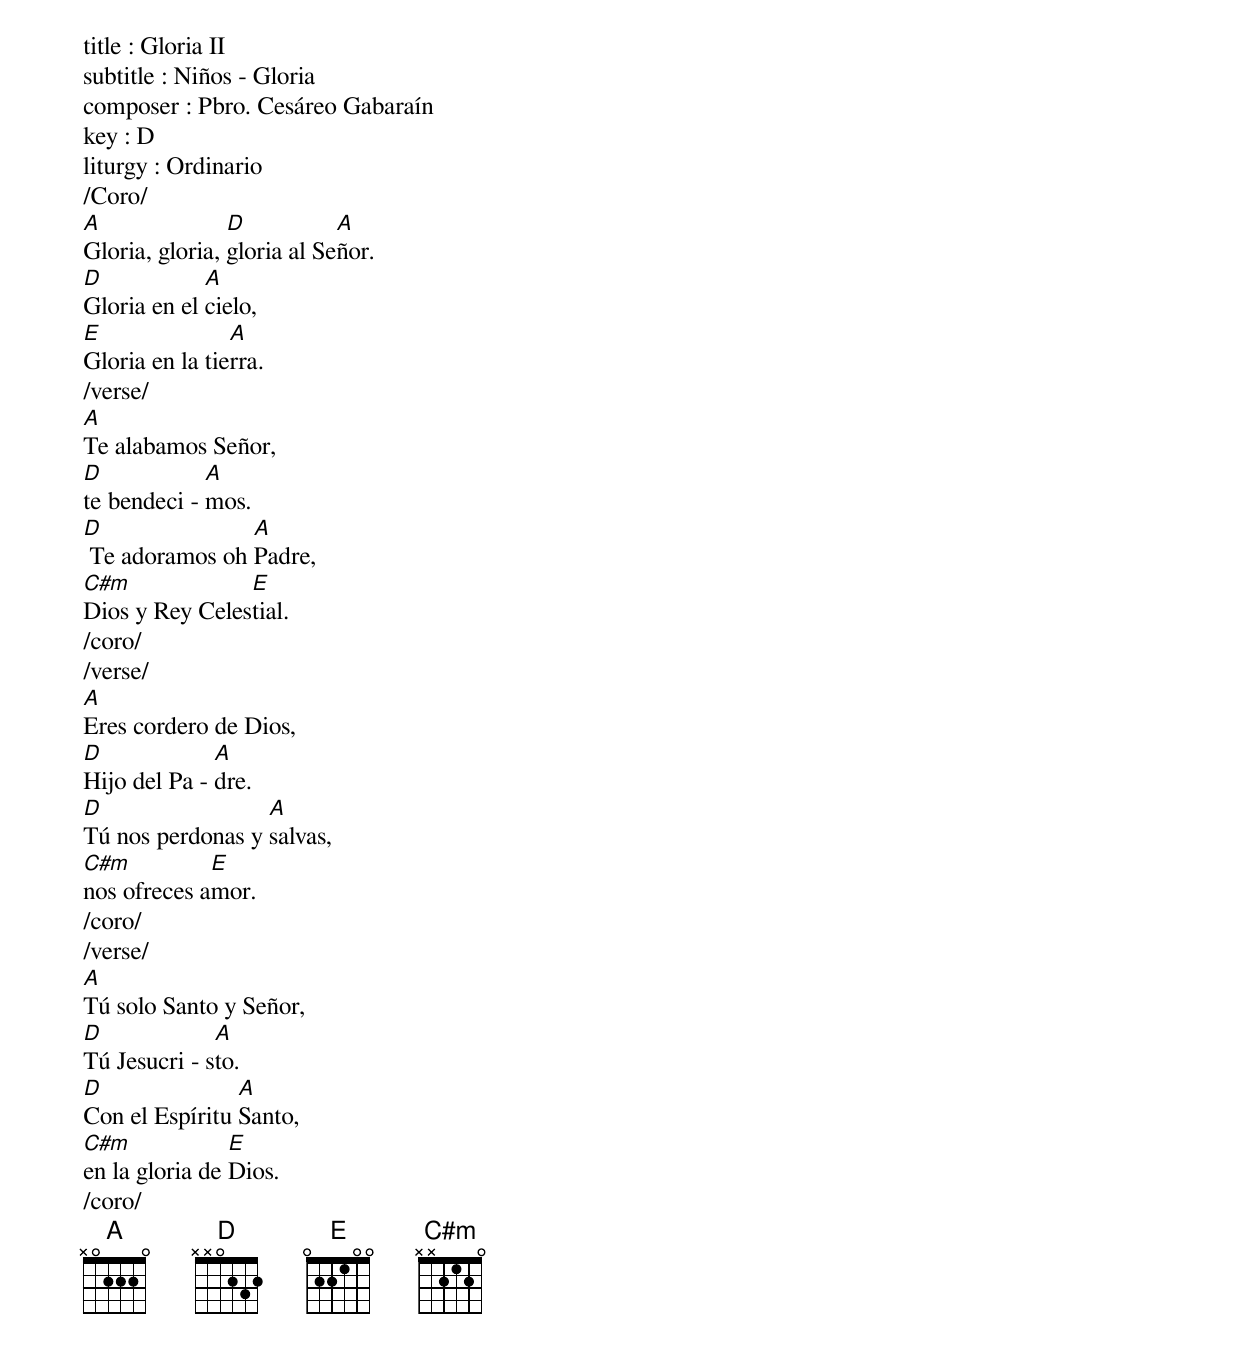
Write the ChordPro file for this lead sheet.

title : Gloria II
subtitle : Niños - Gloria
composer : Pbro. Cesáreo Gabaraín
key : D
liturgy : Ordinario
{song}
/Coro/
[A]Gloria, gloria, [D]gloria al Se[A]ñor.
[D]Gloria en el [A]cielo,
[E]Gloria en la tie[A]rra.
/verse/
[A]Te alabamos Señor,
[D]te bendeci - [A]mos.
[D] Te adoramos oh [A]Padre,
[C#m]Dios y Rey Celes[E]tial.
/coro/
/verse/
[A]Eres cordero de Dios,
[D]Hijo del Pa - [A]dre.
[D]Tú nos perdonas y [A]salvas,
[C#m]nos ofreces a[E]mor.
/coro/
/verse/
[A]Tú solo Santo y Señor,
[D]Tú Jesucri - s[A]to.
[D]Con el Espíritu [A]Santo,
[C#m]en la gloria de [E]Dios.
/coro/
